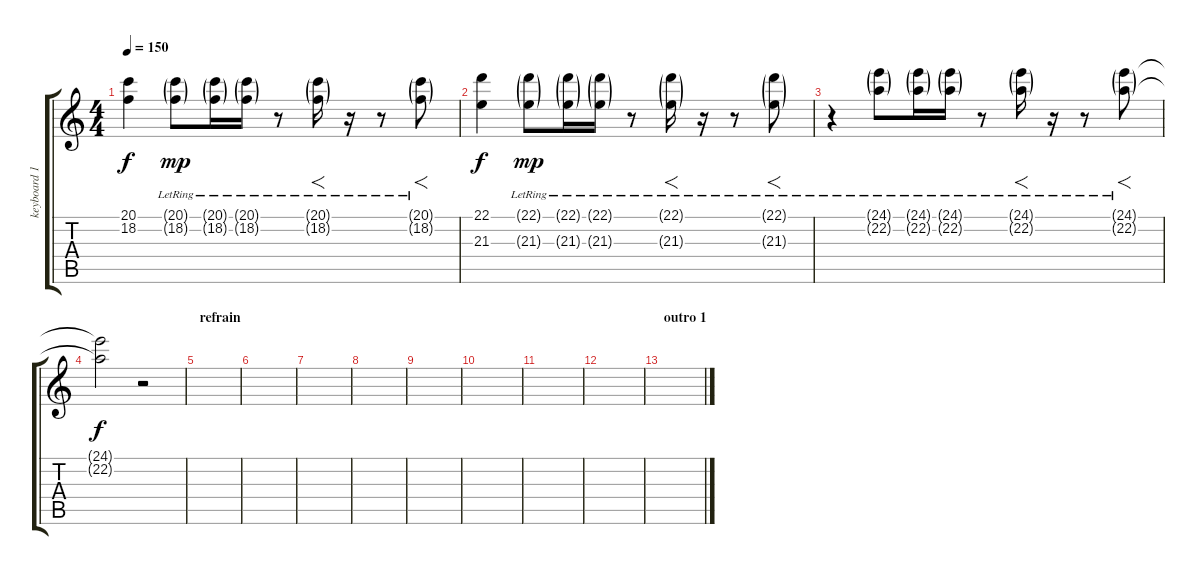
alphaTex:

\track ("keyboard 1" "keyboard 1") {instrument fx3crystal}
\staff {score tabs}
\tuning (E4 B3 G3 D3 A2 E2) {hide}
\ts (4 4)
\tempo 150
\clef g2
\ks c
(20.1 18.2).4{dy f balance 0} (20.1{g} 18.2{g lr}).8{dy mp volume 6 balance 8} (20.1{g} 18.2{g lr}).16 (20.1{g} 18.2{g lr}).16 r.8 (20.1{g} 18.2{g lr}).16{f} r.16 r.8 (20.1{g} 18.2{g lr}).8{f} |
(22.1 21.3).4{dy f balance 16} (22.1{g} 21.3{g lr}).8{dy mp volume 6 balance 8} (22.1{g} 21.3{g lr}).16 (22.1{g} 21.3{g lr}).16 r.8 (22.1{g} 21.3{g lr}).16{f} r.16 r.8 (22.1{g} 21.3{g lr}).8{f} |
r.4{balance 0} (24.1{g} 22.2{g lr}).8{volume 6 balance 8} (24.1{g} 22.2{g lr}).16 (24.1{g} 22.2{g lr}).16 r.8 (24.1{g} 22.2{g lr}).16{f} r.16 r.8 (24.1{g} 22.2{g lr}).8{f} |
(24.1{t} 22.2{t}).2{dy f} r.2 |
\section ("" "refrain")
|
|
|
|
|
|
|
|
\section ("" "outro 1")
